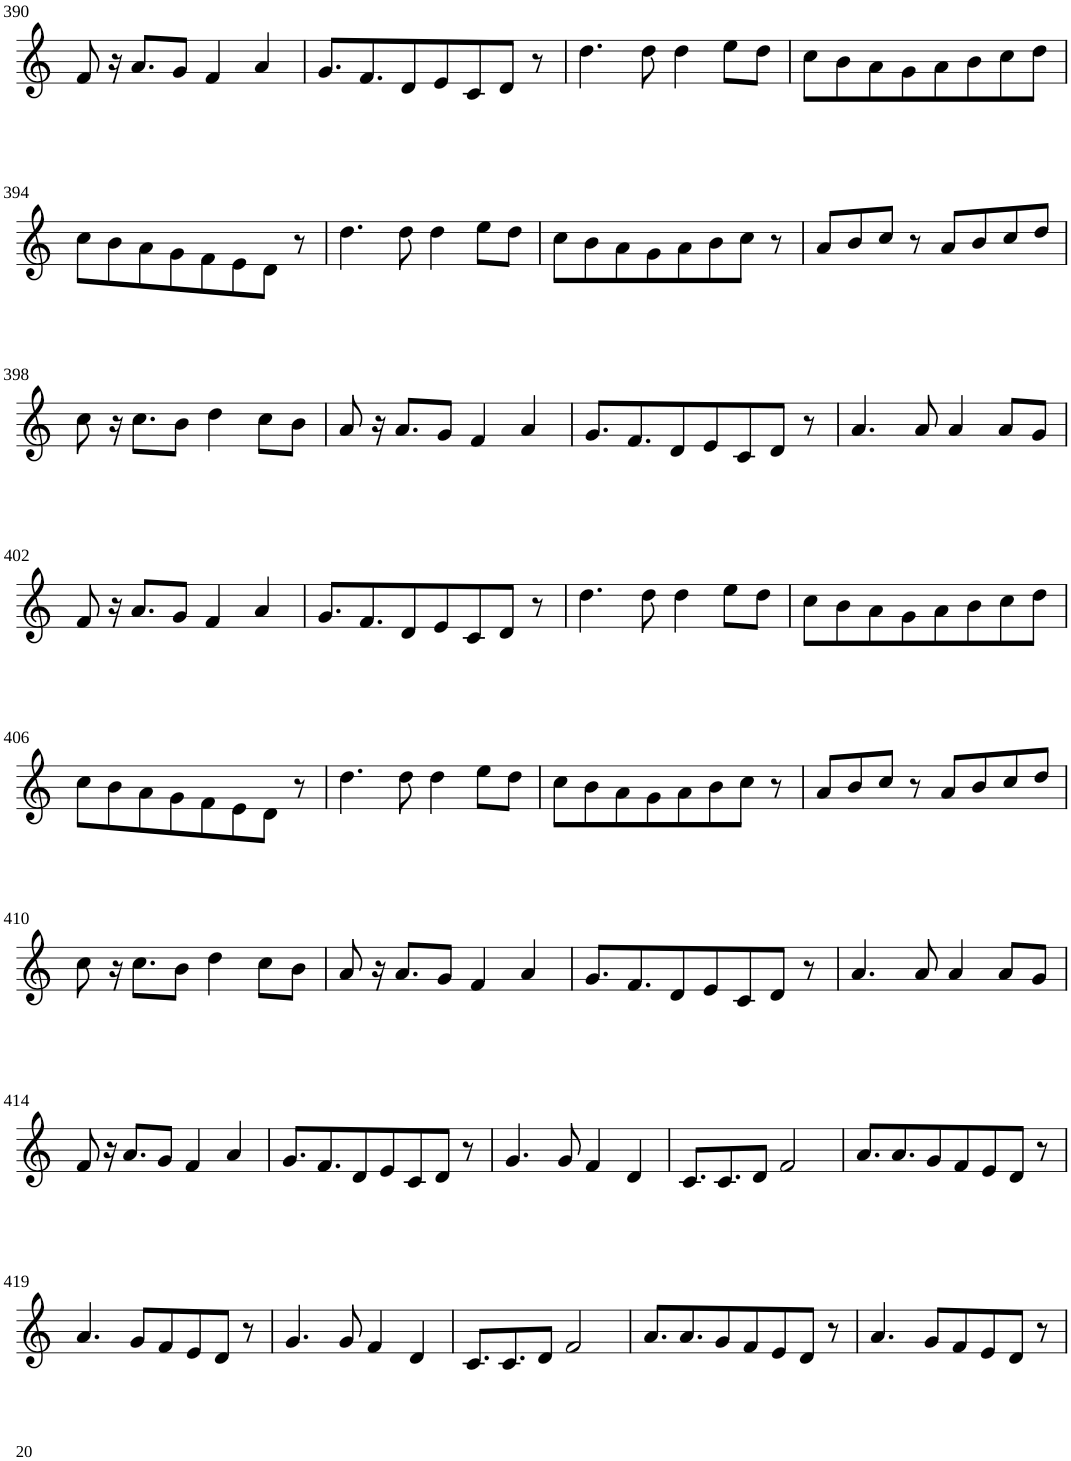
**kern
*part1
*staff1
*I"Violin
!!LO:PB:g=z
*clefG2
*k[]
*M8/8
=390
8f/
16r
8.a/L
8g/J
4f/
4a/
=391
8.g/L
8.f/
8d/
8e/
8c/
8d/J
8r
=392
4.dd\
8dd\
4dd\
8ee\L
8dd\J
=393
8cc\L
8b\
8a\
8g\
8a\
8b\
8cc\
8dd\J
!!LO:LB:g=z
=394
8cc\L
8b\
8a\
8g\
8f\
8e\
8d\J
8r
=395
4.dd\
8dd\
4dd\
8ee\L
8dd\J
=396
8cc\L
8b\
8a\
8g\
8a\
8b\
8cc\J
8r
=397
8a/L
8b/
8cc/J
8r
8a/L
8b/
8cc/
8dd/J
!!LO:LB:g=z
=398
8cc\
16r
8.cc\L
8b\J
4dd\
8cc\L
8b\J
=399
8a/
16r
8.a/L
8g/J
4f/
4a/
=400
8.g/L
8.f/
8d/
8e/
8c/
8d/J
8r
=401
4.a/
8a/
4a/
8a/L
8g/J
!!LO:LB:g=z
=402
8f/
16r
8.a/L
8g/J
4f/
4a/
=403
8.g/L
8.f/
8d/
8e/
8c/
8d/J
8r
=404
4.dd\
8dd\
4dd\
8ee\L
8dd\J
=405
8cc\L
8b\
8a\
8g\
8a\
8b\
8cc\
8dd\J
!!LO:LB:g=z
=406
8cc\L
8b\
8a\
8g\
8f\
8e\
8d\J
8r
=407
4.dd\
8dd\
4dd\
8ee\L
8dd\J
=408
8cc\L
8b\
8a\
8g\
8a\
8b\
8cc\J
8r
=409
8a/L
8b/
8cc/J
8r
8a/L
8b/
8cc/
8dd/J
!!LO:LB:g=z
=410
8cc\
16r
8.cc\L
8b\J
4dd\
8cc\L
8b\J
=411
8a/
16r
8.a/L
8g/J
4f/
4a/
=412
8.g/L
8.f/
8d/
8e/
8c/
8d/J
8r
=413
4.a/
8a/
4a/
8a/L
8g/J
!!LO:LB:g=z
=414
8f/
16r
8.a/L
8g/J
4f/
4a/
=415
8.g/L
8.f/
8d/
8e/
8c/
8d/J
8r
=416
4.g/
8g/
4f/
4d/
=417
8.c/L
8.c/
8d/J
2f/
=418
8.a/L
8.a/
8g/
8f/
8e/
8d/J
8r
!!LO:LB:g=z
=419
4.a/
8g/L
8f/
8e/
8d/J
8r
=420
4.g/
8g/
4f/
4d/
=421
8.c/L
8.c/
8d/J
2f/
=422
8.a/L
8.a/
8g/
8f/
8e/
8d/J
8r
=423
4.a/
8g/L
8f/
8e/
8d/J
8r
=
*-
